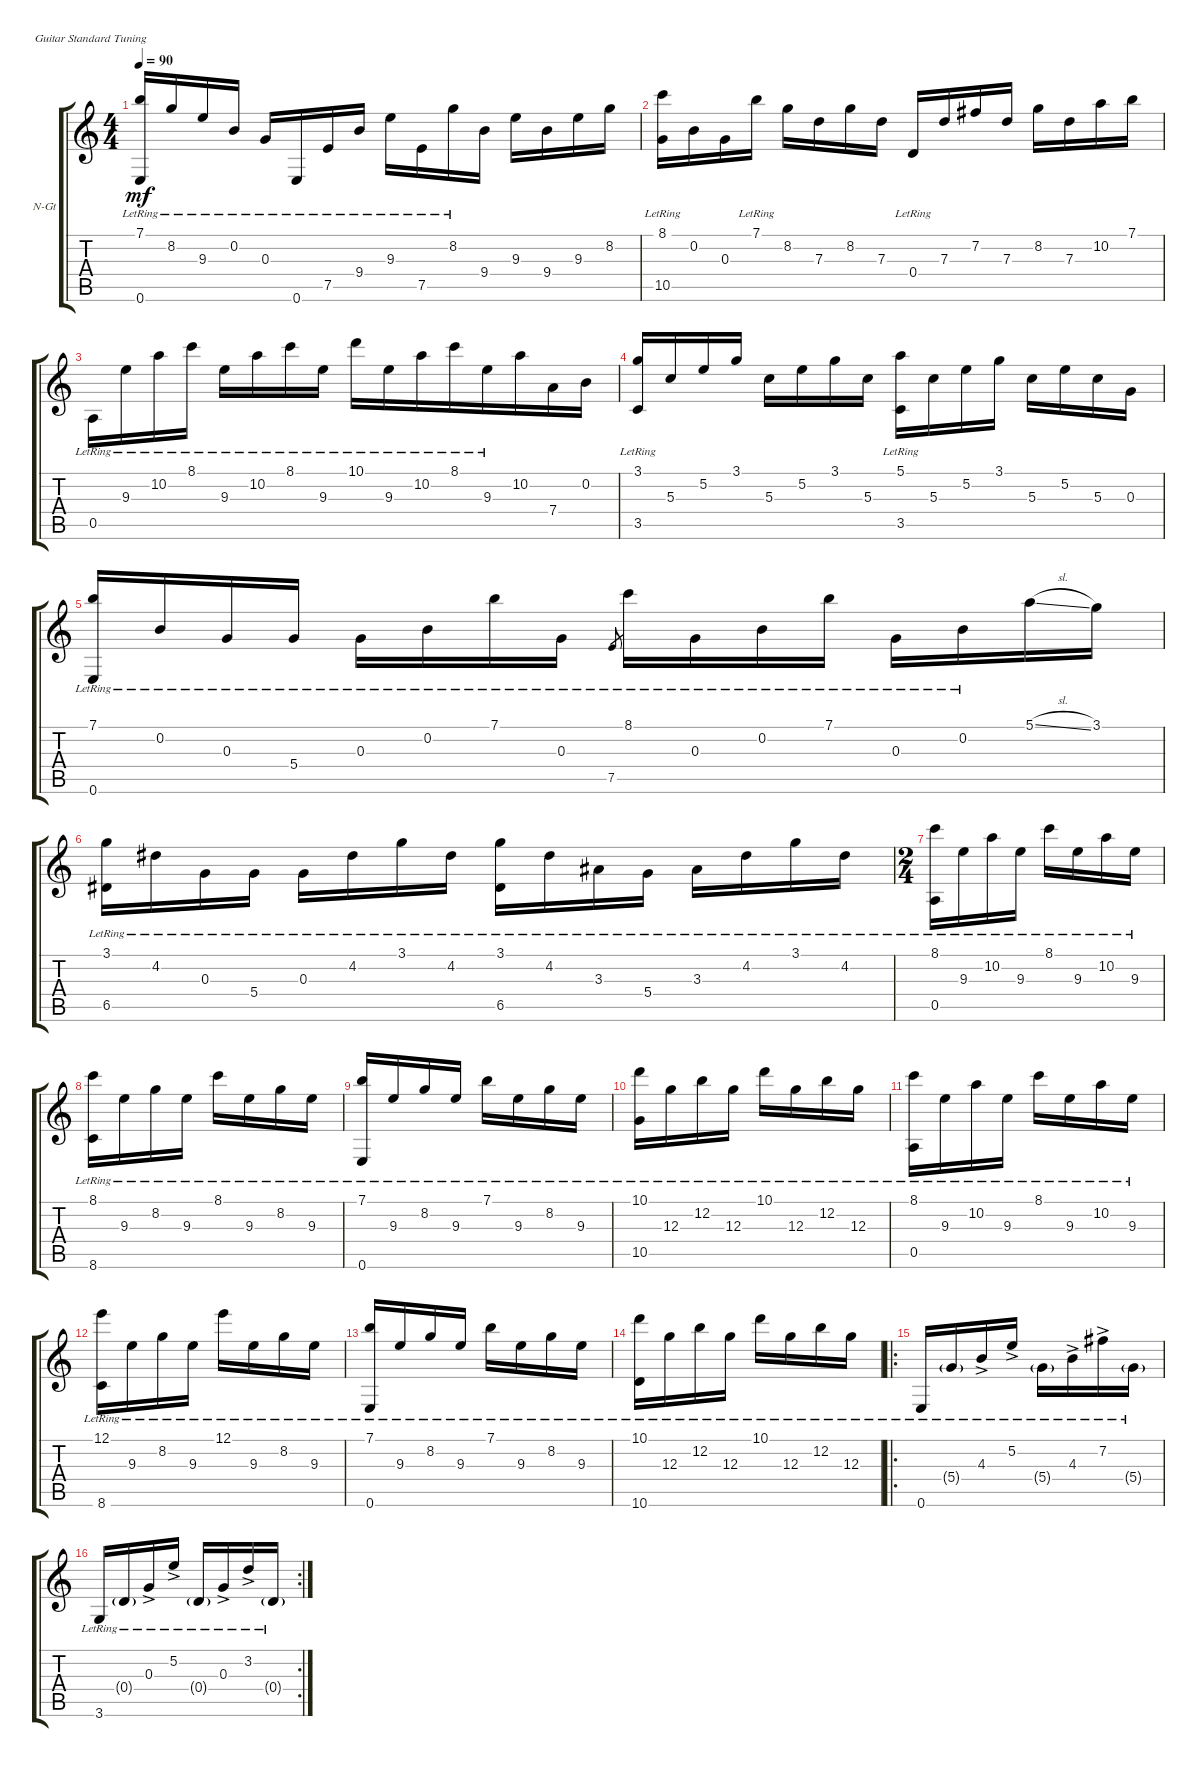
\defaultSystemsLayout 4
\bracketExtendMode groupsimilarinstruments
\firstSystemTrackNameOrientation horizontal
\otherSystemsTrackNameOrientation horizontal
\track ("Nylon Guitar" "N-Gt") {instrument acousticguitarnylon}
\staff {score tabs}
\tuning (E4 B3 G3 D3 A2 E2)
\ts (4 4)
\tempo 90
\clef g2
\ks c
(0.6{lr} 7.1{lr}).16{dy mf} 8.2{lr}.16 9.3{lr}.16 0.2{lr}.16 0.3{lr}.16 0.6{lr}.16 7.5{lr}.16 9.4{lr}.16 9.3{lr}.16 7.5{lr}.16 8.2{lr}.16 9.4.16 9.3.16 9.4.16 9.3.16 8.2.16 |
(8.1{lr} 10.5{lr}).16 0.2.16 0.3.16 7.1{lr}.16 8.2.16 7.3.16 8.2.16 7.3.16 0.4{lr}.16 7.3.16 7.2.16 7.3.16 8.2.16 7.3.16 10.2.16 7.1.16 |
0.5{lr}.16 9.3{lr}.16 10.2{lr}.16 8.1{lr}.16 9.3{lr}.16 10.2{lr}.16 8.1{lr}.16 9.3{lr}.16 10.1{lr}.16{beam merge} 9.3{lr}.16{beam merge} 10.2{lr}.16{beam merge} 8.1{lr}.16{beam merge} 9.3{lr}.16{beam merge} 10.2.16{beam merge} 7.4.16 0.2.16 |
(3.5{lr} 3.1{lr}).16 5.3.16 5.2.16 3.1.16 5.3.16 5.2.16 3.1.16 5.3.16 (5.1{lr} 3.5{lr}).16 5.3.16 5.2.16 3.1.16 5.3.16 5.2.16 5.3.16 0.3.16 |
(0.6{lr} 7.1{lr}).16 0.2{lr}.16 0.3{lr}.16 5.4{lr}.16 0.3{lr}.16 0.2{lr}.16 7.1{lr}.16 0.3{lr}.16 7.5{lr}.8{gr} 8.1{lr}.16 0.3{lr}.16 0.2{lr}.16 7.1{lr}.16 0.3{lr}.16 0.2{lr}.16 5.1{sl}.16 3.1.16 |
(6.5{lr} 3.1{lr}).16 4.2{lr}.16 0.3{lr}.16 5.4{lr}.16 0.3{lr}.16 4.2{lr}.16 3.1{lr}.16 4.2{lr}.16 (6.5{lr} 3.1{lr}).16 4.2{lr}.16 3.3{lr}.16 5.4{lr}.16 3.3{lr}.16 4.2{lr}.16 3.1{lr}.16 4.2{lr}.16 |
\ts (2 4)
(0.5{lr} 8.1{lr}).16 9.3{lr}.16 10.2{lr}.16 9.3{lr}.16 8.1{lr}.16 9.3{lr}.16 10.2{lr}.16 9.3{lr}.16 |
(8.1{lr} 8.6{lr}).16 9.3{lr}.16 8.2{lr}.16 9.3{lr}.16 8.1{lr}.16 9.3{lr}.16 8.2{lr}.16 9.3{lr}.16 |
(7.1{lr} 0.6{lr}).16 9.3{lr}.16 8.2{lr}.16 9.3{lr}.16 7.1{lr}.16 9.3{lr}.16 8.2{lr}.16 9.3{lr}.16 |
(10.1{lr} 10.5{lr}).16 12.3{lr}.16 12.2{lr}.16 12.3{lr}.16 10.1{lr}.16 12.3{lr}.16 12.2{lr}.16 12.3{lr}.16 |
(0.5{lr} 8.1{lr}).16 9.3{lr}.16 10.2{lr}.16 9.3{lr}.16 8.1{lr}.16 9.3{lr}.16 10.2{lr}.16 9.3{lr}.16 |
(12.1{lr} 8.6{lr}).16 9.3{lr}.16 8.2{lr}.16 9.3{lr}.16 12.1{lr}.16 9.3{lr}.16 8.2{lr}.16 9.3{lr}.16 |
(7.1{lr} 0.6{lr}).16 9.3{lr}.16 8.2{lr}.16 9.3{lr}.16 7.1{lr}.16 9.3{lr}.16 8.2{lr}.16 9.3{lr}.16 |
(10.1{lr} 10.6{lr}).16 12.3{lr}.16 12.2{lr}.16 12.3{lr}.16 10.1{lr}.16 12.3{lr}.16 12.2{lr}.16 12.3{lr}.16 |
\ro
0.6{lr}.16 5.4{g lr}.16 4.3{ac lr}.16 5.2{ac lr}.16 5.4{g lr}.16 4.3{ac lr}.16 7.2{ac lr}.16 5.4{g lr}.16 |
\rc 2
3.6{lr}.16 0.4{g lr}.16 0.3{ac lr}.16 5.2{ac lr}.16 0.4{g lr}.16 0.3{ac lr}.16 3.2{ac lr}.16 0.4{g lr}.16
